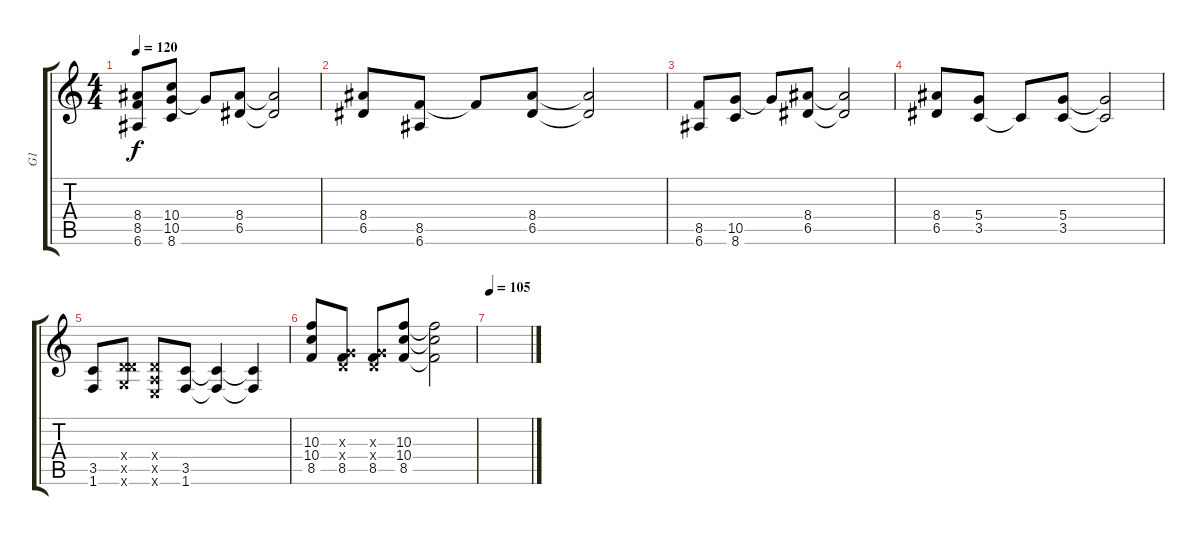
\track ("G1" "G1") {instrument overdrivenguitar}
\staff {score tabs}
\tuning (E4 B3 G3 D3 A2 E2) {hide}
\ts (4 4)
\tempo 120
\clef g2
\ks c
(8.4 8.5 6.6).8{dy f} (10.4 10.5 8.6).8 10.5{t}.8 (8.4 6.5).8 (8.4{t} 6.5{t}).2 |
(8.4 6.5).8 (8.5 6.6).8 8.5{t}.8 (8.4 6.5).8 (8.4{t} 6.5{t}).2 |
(8.5 6.6).8 (10.5 8.6).8 10.5{t}.8 (8.4 6.5).8 (8.4{t} 6.5{t}).2 |
(8.4 6.5).8 (5.4 3.5).8 3.5{t}.8 (5.4 3.5).8 (5.4{t} 3.5{t}).2 |
(3.5 1.6).8 (0.4{x} 5.5{x} 3.6{x}).8 (0.4{x} 0.5{x} 0.6{x}).8 (3.5 1.6).8 (3.5{t} 1.6{t}).4 (3.5{t} 1.6{t}).4 |
(10.3 10.4 8.5).8 (0.3{x} 0.4{x} 8.5).8 (0.3{x} 0.4{x} 8.5).8 (10.3 10.4 8.5).8 (10.3{t} 10.4{t} 8.5{t}).2 |
\tempo 105
